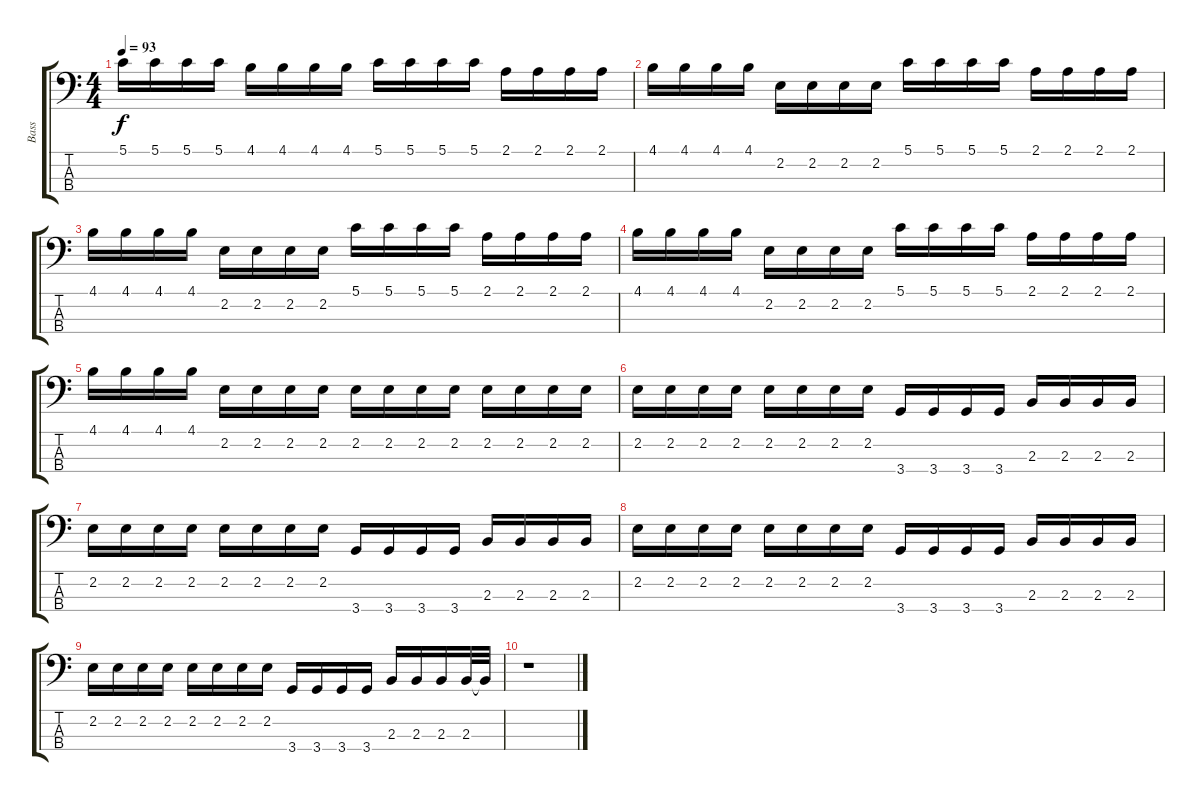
\track ("Bass" "Bass") {instrument electricbasspick}
\staff {score tabs}
\tuning (G2 D2 A1 E1) {hide}
\ts (4 4)
\tempo 93
\clef f4
\ks c
5.1.16{dy f} 5.1.16 5.1.16 5.1.16 4.1.16 4.1.16 4.1.16 4.1.16 5.1.16 5.1.16 5.1.16 5.1.16 2.1.16 2.1.16 2.1.16 2.1.16 |
4.1.16 4.1.16 4.1.16 4.1.16 2.2.16 2.2.16 2.2.16 2.2.16 5.1.16 5.1.16 5.1.16 5.1.16 2.1.16 2.1.16 2.1.16 2.1.16 |
4.1.16 4.1.16 4.1.16 4.1.16 2.2.16 2.2.16 2.2.16 2.2.16 5.1.16 5.1.16 5.1.16 5.1.16 2.1.16 2.1.16 2.1.16 2.1.16 |
4.1.16 4.1.16 4.1.16 4.1.16 2.2.16 2.2.16 2.2.16 2.2.16 5.1.16 5.1.16 5.1.16 5.1.16 2.1.16 2.1.16 2.1.16 2.1.16 |
4.1.16 4.1.16 4.1.16 4.1.16 2.2.16 2.2.16 2.2.16 2.2.16 2.2.16 2.2.16 2.2.16 2.2.16 2.2.16 2.2.16 2.2.16 2.2.16 |
2.2.16 2.2.16 2.2.16 2.2.16 2.2.16 2.2.16 2.2.16 2.2.16 3.4.16 3.4.16 3.4.16 3.4.16 2.3.16 2.3.16 2.3.16 2.3.16 |
2.2.16 2.2.16 2.2.16 2.2.16 2.2.16 2.2.16 2.2.16 2.2.16 3.4.16 3.4.16 3.4.16 3.4.16 2.3.16 2.3.16 2.3.16 2.3.16 |
2.2.16 2.2.16 2.2.16 2.2.16 2.2.16 2.2.16 2.2.16 2.2.16 3.4.16 3.4.16 3.4.16 3.4.16 2.3.16 2.3.16 2.3.16 2.3.16 |
2.2.16 2.2.16 2.2.16 2.2.16 2.2.16 2.2.16 2.2.16 2.2.16 3.4.16 3.4.16 3.4.16 3.4.16 2.3.16 2.3.16 2.3.16 2.3.32 2.3{t}.32 |
r.1
